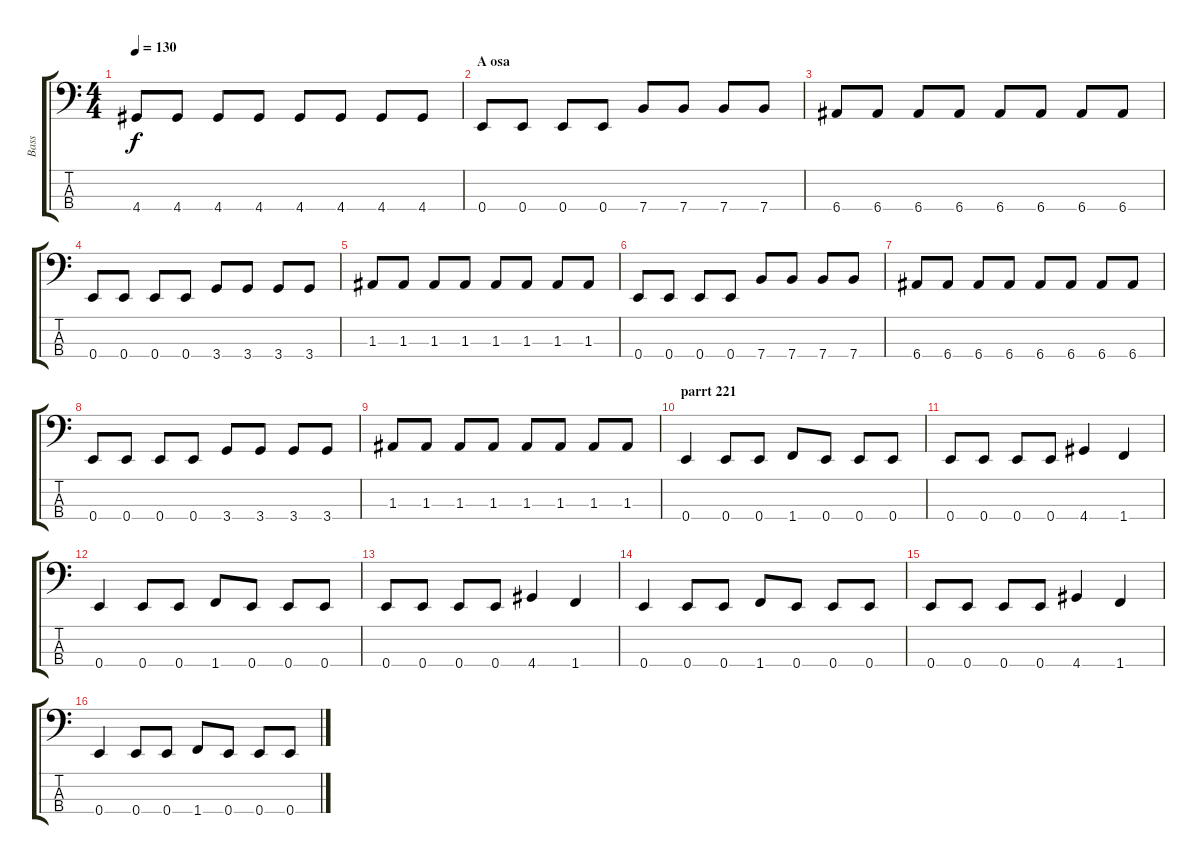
\track ("Bass" "Bass") {instrument electricbassfinger}
\staff {score tabs}
\tuning (G2 D2 A1 E1) {hide}
\ts (4 4)
\tempo 130
\clef f4
\ks c
4.4.8{dy f} 4.4.8 4.4.8 4.4.8 4.4.8 4.4.8 4.4.8 4.4.8 |
\section ("" "A osa")
0.4.8 0.4.8 0.4.8 0.4.8 7.4.8 7.4.8 7.4.8 7.4.8 |
6.4.8 6.4.8 6.4.8 6.4.8 6.4.8 6.4.8 6.4.8 6.4.8 |
0.4.8 0.4.8 0.4.8 0.4.8 3.4.8 3.4.8 3.4.8 3.4.8 |
1.3.8 1.3.8 1.3.8 1.3.8 1.3.8 1.3.8 1.3.8 1.3.8 |
0.4.8 0.4.8 0.4.8 0.4.8 7.4.8 7.4.8 7.4.8 7.4.8 |
6.4.8 6.4.8 6.4.8 6.4.8 6.4.8 6.4.8 6.4.8 6.4.8 |
0.4.8 0.4.8 0.4.8 0.4.8 3.4.8 3.4.8 3.4.8 3.4.8 |
1.3.8 1.3.8 1.3.8 1.3.8 1.3.8 1.3.8 1.3.8 1.3.8 |
\section ("" "parrt 221")
0.4.4 0.4.8 0.4.8 1.4.8 0.4.8 0.4.8 0.4.8 |
0.4.8 0.4.8 0.4.8 0.4.8 4.4.4 1.4.4 |
0.4.4 0.4.8 0.4.8 1.4.8 0.4.8 0.4.8 0.4.8 |
0.4.8 0.4.8 0.4.8 0.4.8 4.4.4 1.4.4 |
0.4.4 0.4.8 0.4.8 1.4.8 0.4.8 0.4.8 0.4.8 |
0.4.8 0.4.8 0.4.8 0.4.8 4.4.4 1.4.4 |
0.4.4 0.4.8 0.4.8 1.4.8 0.4.8 0.4.8 0.4.8
